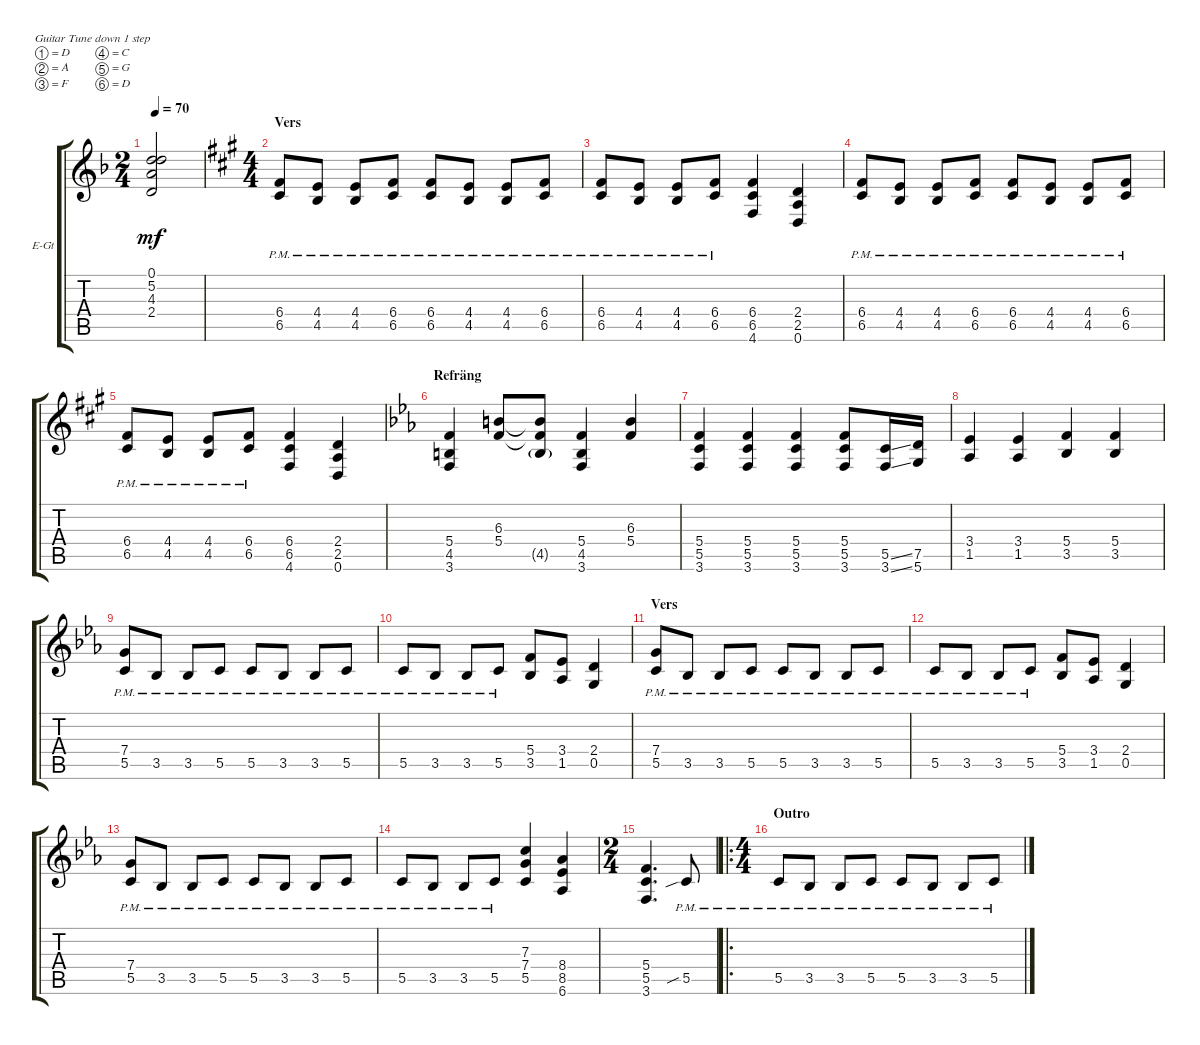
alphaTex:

\defaultSystemsLayout 4
\bracketExtendMode groupsimilarinstruments
\firstSystemTrackNameOrientation horizontal
\otherSystemsTrackNameOrientation horizontal
\track ("Rhytm Guitar" "E-Gt") {instrument overdrivenguitar}
\staff {score tabs}
\tuning (D4 A3 F3 C3 G2 D2)
\ts (2 4)
\tempo 70
\clef g2
\ks dminor
(2.4{t} 4.3{t} 0.1{t} 5.2{t}).2{dy mf} |
\ts (4 4)
\section ("" "Vers")
\ks f#minor
(6.4{pm} 6.5{pm}).8 (4.4{pm} 4.5{pm}).8 (4.4{pm} 4.5{pm}).8 (6.4{pm} 6.5{pm}).8 (6.4{pm} 6.5{pm}).8 (4.4{pm} 4.5{pm}).8 (4.4{pm} 4.5{pm}).8 (6.4{pm} 6.5{pm}).8 |
(6.4{pm} 6.5{pm}).8 (4.4{pm} 4.5{pm}).8 (4.4{pm} 4.5{pm}).8 (6.4{pm} 6.5{pm}).8 (6.4 6.5 4.6).4 (2.4 2.5 0.6).4 |
(6.4{pm} 6.5{pm}).8 (4.4{pm} 4.5{pm}).8 (4.4{pm} 4.5{pm}).8 (6.4{pm} 6.5{pm}).8 (6.4{pm} 6.5{pm}).8 (4.4{pm} 4.5{pm}).8 (4.4{pm} 4.5{pm}).8 (6.4{pm} 6.5{pm}).8 |
(6.4{pm} 6.5{pm}).8 (4.4{pm} 4.5{pm}).8 (4.4{pm} 4.5{pm}).8 (6.4{pm} 6.5{pm}).8 (6.4 6.5 4.6).4 (2.4 2.5 0.6).4 |
\section ("" "Refräng")
\ks cminor
(4.5 3.6 5.4).4 (6.3 5.4).8 (4.5{g} 6.3{t} 5.4{t}).8 (3.6 4.5 5.4).4 (6.3 5.4).4 |
(3.6 5.5 5.4).4 (5.5 3.6 5.4).4 (5.5 3.6 5.4).4 (5.5 3.6 5.4).8 (5.5{ss} 3.6{ss}).16 (5.6 7.5).16 |
(1.5 3.4).4 (3.4 1.5).4 (3.5 5.4).4 (5.4 3.5).4 |
(5.5{pm} 7.4{pm}).8 3.5{pm}.8 3.5{pm}.8 5.5{pm}.8 5.5{pm}.8 3.5{pm}.8 3.5{pm}.8 5.5{pm}.8 |
5.5{pm}.8 3.5{pm}.8 3.5{pm}.8 5.5{pm}.8 (3.5 5.4).8 (1.5 3.4).8 (0.5 2.4).4 |
\section ("" "Vers")
(5.5{pm} 7.4{pm}).8 3.5{pm}.8 3.5{pm}.8 5.5{pm}.8 5.5{pm}.8 3.5{pm}.8 3.5{pm}.8 5.5{pm}.8 |
5.5{pm}.8 3.5{pm}.8 3.5{pm}.8 5.5{pm}.8 (3.5 5.4).8 (1.5 3.4).8 (0.5 2.4).4 |
(5.5{pm} 7.4{pm}).8 3.5{pm}.8 3.5{pm}.8 5.5{pm}.8 5.5{pm}.8 3.5{pm}.8 3.5{pm}.8 5.5{pm}.8 |
5.5{pm}.8 3.5{pm}.8 3.5{pm}.8 5.5{pm}.8 (5.5 7.4 7.3).4 (6.6 8.5 8.4).4 |
\ts (2 4)
(3.6 5.5 5.4).4{d} 5.5{sib pm}.8 |
\ro
\ts (4 4)
\section ("" "Outro")
5.5{pm}.8 3.5{pm}.8 3.5{pm}.8 5.5{pm}.8 5.5{pm}.8 3.5{pm}.8 3.5{pm}.8 5.5{pm}.8
